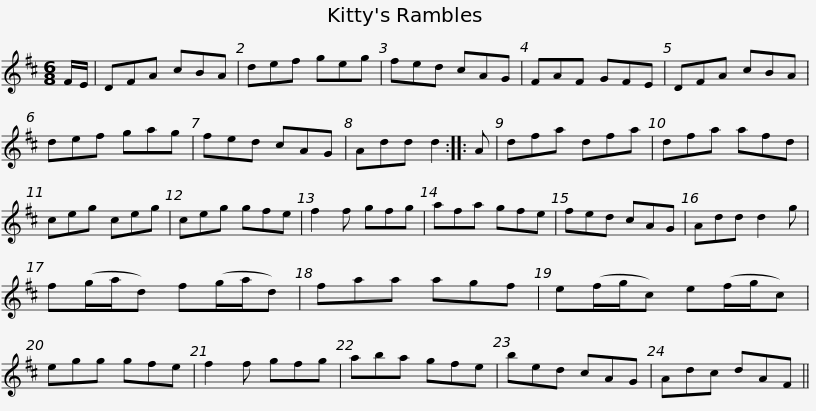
X:1
L:1/8
M:6/8
I:linebreak $
K:D
V:1 treble
V:1
 F/E/ | DFA cBA | def geg | fed cAG | FAF GFE | %5
 DFA cBA | def gag | fed cAG |$ Add d2 :: A | %10
 dfa dfa | dfa afd | ceg ceg | ceg gfe | f2 f gfg | %15
 afa gfe |$ fed cAG | Add d2 g | f(g/a/d) f(g/a/d) | faa agf | %20
 e(f/g/c) e(f/g/c) | egg gfe | f2 f gfg |$ aba gfe | bed cAG | %25
 Adc dAF || %26
